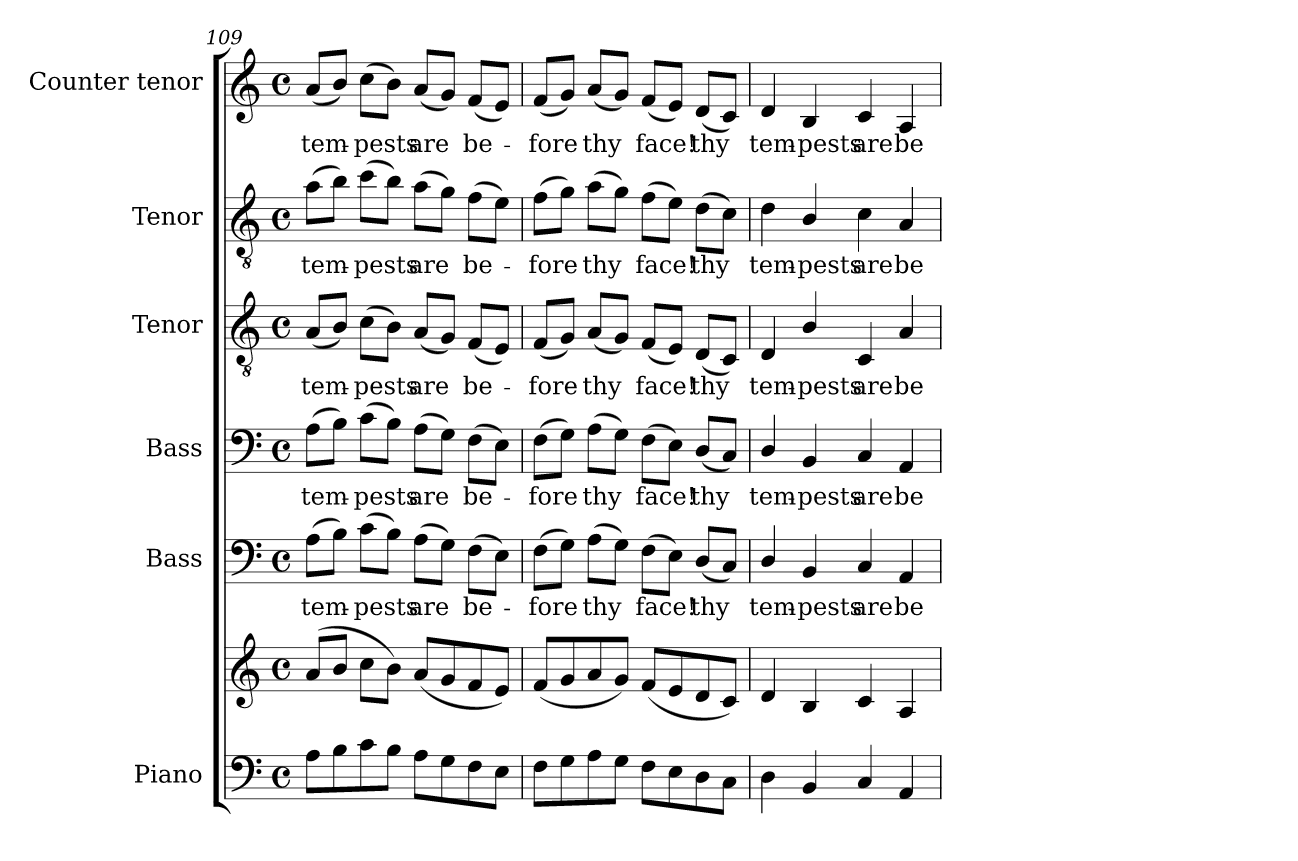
**kern	**kern	**kern	**text	**kern	**text	**kern	**text	**kern	**text	**kern	**text
*part6	*part6	*part5	*part5	*part4	*part4	*part3	*part3	*part2	*part2	*part1	*part1
*staff7	*staff6	*staff5	*staff5	*staff4	*staff4	*staff3	*staff3	*staff2	*staff2	*staff1	*staff1
*I"Piano	*	*I"Bass	*	*I"Bass	*	*I"Tenor	*	*I"Tenor	*	*I"Counter tenor	*
*I'Pno.	*	*I'B.	*	*I'B.	*	*I'T.	*	*I'T.	*	*	*
!!LO:PB:g=z
*clefF4	*clefG2	*clefF4	*	*clefF4	*	*clefGv2	*	*clefGv2	*	*clefG2	*
*	*	*	*	*	*	*ITrd7c12	*	*ITrd7c12	*	*	*
*k[]	*k[]	*k[]	*	*k[]	*	*k[]	*	*k[]	*	*k[]	*
*C:	*C:	*C:	*	*C:	*	*C:	*	*C:	*	*C:	*
*M4/4	*M4/4	*M4/4	*	*M4/4	*	*M4/4	*	*M4/4	*	*M4/4	*
*met(c)	*met(c)	*met(c)	*	*met(c)	*	*met(c)	*	*met(c)	*	*met(c)	*
=109	=109	=109	=109	=109	=109	=109	=109	=109	=109	=109	=109
!	!	!	!LO:LY:b:color=#000000	!	!	!	!	!	!	!	!
!	!	!	!	!	!LO:LY:b:color=#000000	!	!	!	!	!	!
!	!	!	!	!	!	!	!LO:LY:b:color=#000000	!	!	!	!
!	!	!	!	!	!	!	!	!	!LO:LY:b:color=#000000	!	!
!	!	!	!	!	!	!	!	!	!	!	!LO:LY:b:color=#000000
8Ai\L	(8ai/L	(8Ai\L	tem-	(8Ai\L	tem-	(8AAi/L	tem-	(8Ai\L	tem-	(8ai/L	tem-
8Bi\	8bi/J	8Bi\J)	.	8Bi\J)	.	8BBi/J)	.	8Bi\J)	.	8bi/J)	.
!	!	!	!LO:LY:b:color=#000000	!	!	!	!	!	!	!	!
!	!	!	!	!	!LO:LY:b:color=#000000	!	!	!	!	!	!
!	!	!	!	!	!	!	!LO:LY:b:color=#000000	!	!	!	!
!	!	!	!	!	!	!	!	!	!LO:LY:b:color=#000000	!	!
!	!	!	!	!	!	!	!	!	!	!	!LO:LY:b:color=#000000
8ci\	8cci\L	(8ci\L	-pests	(8ci\L	-pests	(8Ci\L	-pests	(8ci\L	-pests	(8cci\L	-pests
8Bi\J	8bi\J)	8Bi\J)	.	8Bi\J)	.	8BBi\J)	.	8Bi\J)	.	8bi\J)	.
!	!	!	!LO:LY:b:color=#000000	!	!	!	!	!	!	!	!
!	!	!	!	!	!LO:LY:b:color=#000000	!	!	!	!	!	!
!	!	!	!	!	!	!	!LO:LY:b:color=#000000	!	!	!	!
!	!	!	!	!	!	!	!	!	!LO:LY:b:color=#000000	!	!
!	!	!	!	!	!	!	!	!	!	!	!LO:LY:b:color=#000000
8Ai\L	(8ai/L	(8Ai\L	are	(8Ai\L	are	(8AAi/L	are	(8Ai\L	are	(8ai/L	are
8Gi\	8gi/	8Gi\J)	.	8Gi\J)	.	8GGi/J)	.	8Gi\J)	.	8gi/J)	.
!	!	!	!LO:LY:b:color=#000000	!	!	!	!	!	!	!	!
!	!	!	!	!	!LO:LY:b:color=#000000	!	!	!	!	!	!
!	!	!	!	!	!	!	!LO:LY:b:color=#000000	!	!	!	!
!	!	!	!	!	!	!	!	!	!LO:LY:b:color=#000000	!	!
!	!	!	!	!	!	!	!	!	!	!	!LO:LY:b:color=#000000
8Fi\	8fi/	(8Fi\L	be-	(8Fi\L	be-	(8FFi/L	be-	(8Fi\L	be-	(8fi/L	be-
8Ei\J	8ei/J)	8Ei\J)	.	8Ei\J)	.	8EEi/J)	.	8Ei\J)	.	8ei/J)	.
=110	=110	=110	=110	=110	=110	=110	=110	=110	=110	=110	=110
!	!	!	!LO:LY:b:color=#000000	!	!	!	!	!	!	!	!
!	!	!	!	!	!LO:LY:b:color=#000000	!	!	!	!	!	!
!	!	!	!	!	!	!	!LO:LY:b:color=#000000	!	!	!	!
!	!	!	!	!	!	!	!	!	!LO:LY:b:color=#000000	!	!
!	!	!	!	!	!	!	!	!	!	!	!LO:LY:b:color=#000000
8Fi\L	(8fi/L	(8Fi\L	-fore	(8Fi\L	-fore	(8FFi/L	-fore	(8Fi\L	-fore	(8fi/L	-fore
8Gi\	8gi/	8Gi\J)	.	8Gi\J)	.	8GGi/J)	.	8Gi\J)	.	8gi/J)	.
!	!	!	!LO:LY:b:color=#000000	!	!	!	!	!	!	!	!
!	!	!	!	!	!LO:LY:b:color=#000000	!	!	!	!	!	!
!	!	!	!	!	!	!	!LO:LY:b:color=#000000	!	!	!	!
!	!	!	!	!	!	!	!	!	!LO:LY:b:color=#000000	!	!
!	!	!	!	!	!	!	!	!	!	!	!LO:LY:b:color=#000000
8Ai\	8ai/	(8Ai\L	thy	(8Ai\L	thy	(8AAi/L	thy	(8Ai\L	thy	(8ai/L	thy
8Gi\J	8gi/J)	8Gi\J)	.	8Gi\J)	.	8GGi/J)	.	8Gi\J)	.	8gi/J)	.
!	!	!	!LO:LY:b:color=#000000	!	!	!	!	!	!	!	!
!	!	!	!	!	!LO:LY:b:color=#000000	!	!	!	!	!	!
!	!	!	!	!	!	!	!LO:LY:b:color=#000000	!	!	!	!
!	!	!	!	!	!	!	!	!	!LO:LY:b:color=#000000	!	!
!	!	!	!	!	!	!	!	!	!	!	!LO:LY:b:color=#000000
8Fi\L	(8fi/L	(8Fi\L	face!	(8Fi\L	face!	(8FFi/L	face!	(8Fi\L	face!	(8fi/L	face!
8Ei\	8ei/	8Ei\J)	.	8Ei\J)	.	8EEi/J)	.	8Ei\J)	.	8ei/J)	.
!	!	!	!LO:LY:b:color=#000000	!	!	!	!	!	!	!	!
!	!	!	!	!	!LO:LY:b:color=#000000	!	!	!	!	!	!
!	!	!	!	!	!	!	!LO:LY:b:color=#000000	!	!	!	!
!	!	!	!	!	!	!	!	!	!LO:LY:b:color=#000000	!	!
!	!	!	!	!	!	!	!	!	!	!	!LO:LY:b:color=#000000
8Di\	8di/	(8Di/L	thy	(8Di/L	thy	(8DDi/L	thy	(8Di\L	thy	(8di/L	thy
8Ci\J	8ci/J)	8Ci/J)	.	8Ci/J)	.	8CCi/J)	.	8Ci\J)	.	8ci/J)	.
=111	=111	=111	=111	=111	=111	=111	=111	=111	=111	=111	=111
!	!	!	!LO:LY:b:color=#000000	!	!	!	!	!	!	!	!
!	!	!	!	!	!LO:LY:b:color=#000000	!	!	!	!	!	!
!	!	!	!	!	!	!	!LO:LY:b:color=#000000	!	!	!	!
!	!	!	!	!	!	!	!	!	!LO:LY:b:color=#000000	!	!
!	!	!	!	!	!	!	!	!	!	!	!LO:LY:b:color=#000000
4Di\	4di/	4Di/	tem-	4Di/	tem-	4DDi/	tem-	4Di\	tem-	4di/	tem-
!	!	!	!LO:LY:b:color=#000000	!	!	!	!	!	!	!	!
!	!	!	!	!	!LO:LY:b:color=#000000	!	!	!	!	!	!
!	!	!	!	!	!	!	!LO:LY:b:color=#000000	!	!	!	!
!	!	!	!	!	!	!	!	!	!LO:LY:b:color=#000000	!	!
!	!	!	!	!	!	!	!	!	!	!	!LO:LY:b:color=#000000
4BBi/	4Bi/	4BBi/	-pests	4BBi/	-pests	4BBi/	-pests	4BBi/	-pests	4Bi/	-pests
!	!	!	!LO:LY:b:color=#000000	!	!	!	!	!	!	!	!
!	!	!	!	!	!LO:LY:b:color=#000000	!	!	!	!	!	!
!	!	!	!	!	!	!	!LO:LY:b:color=#000000	!	!	!	!
!	!	!	!	!	!	!	!	!	!LO:LY:b:color=#000000	!	!
!	!	!	!	!	!	!	!	!	!	!	!LO:LY:b:color=#000000
4Ci/	4ci/	4Ci/	are	4Ci/	are	4CCi/	are	4Ci\	are	4ci/	are
!	!	!	!LO:LY:b:color=#000000	!	!	!	!	!	!	!	!
!	!	!	!	!	!LO:LY:b:color=#000000	!	!	!	!	!	!
!	!	!	!	!	!	!	!LO:LY:b:color=#000000	!	!	!	!
!	!	!	!	!	!	!	!	!	!LO:LY:b:color=#000000	!	!
!	!	!	!	!	!	!	!	!	!	!	!LO:LY:b:color=#000000
4AAi/	4Ai/	4AAi/	be-	4AAi/	be-	4AAi/	be-	4AAi/	be-	4Ai/	be-
=	=	=	=	=	=	=	=	=	=	=	=
*-	*-	*-	*-	*-	*-	*-	*-	*-	*-	*-	*-
